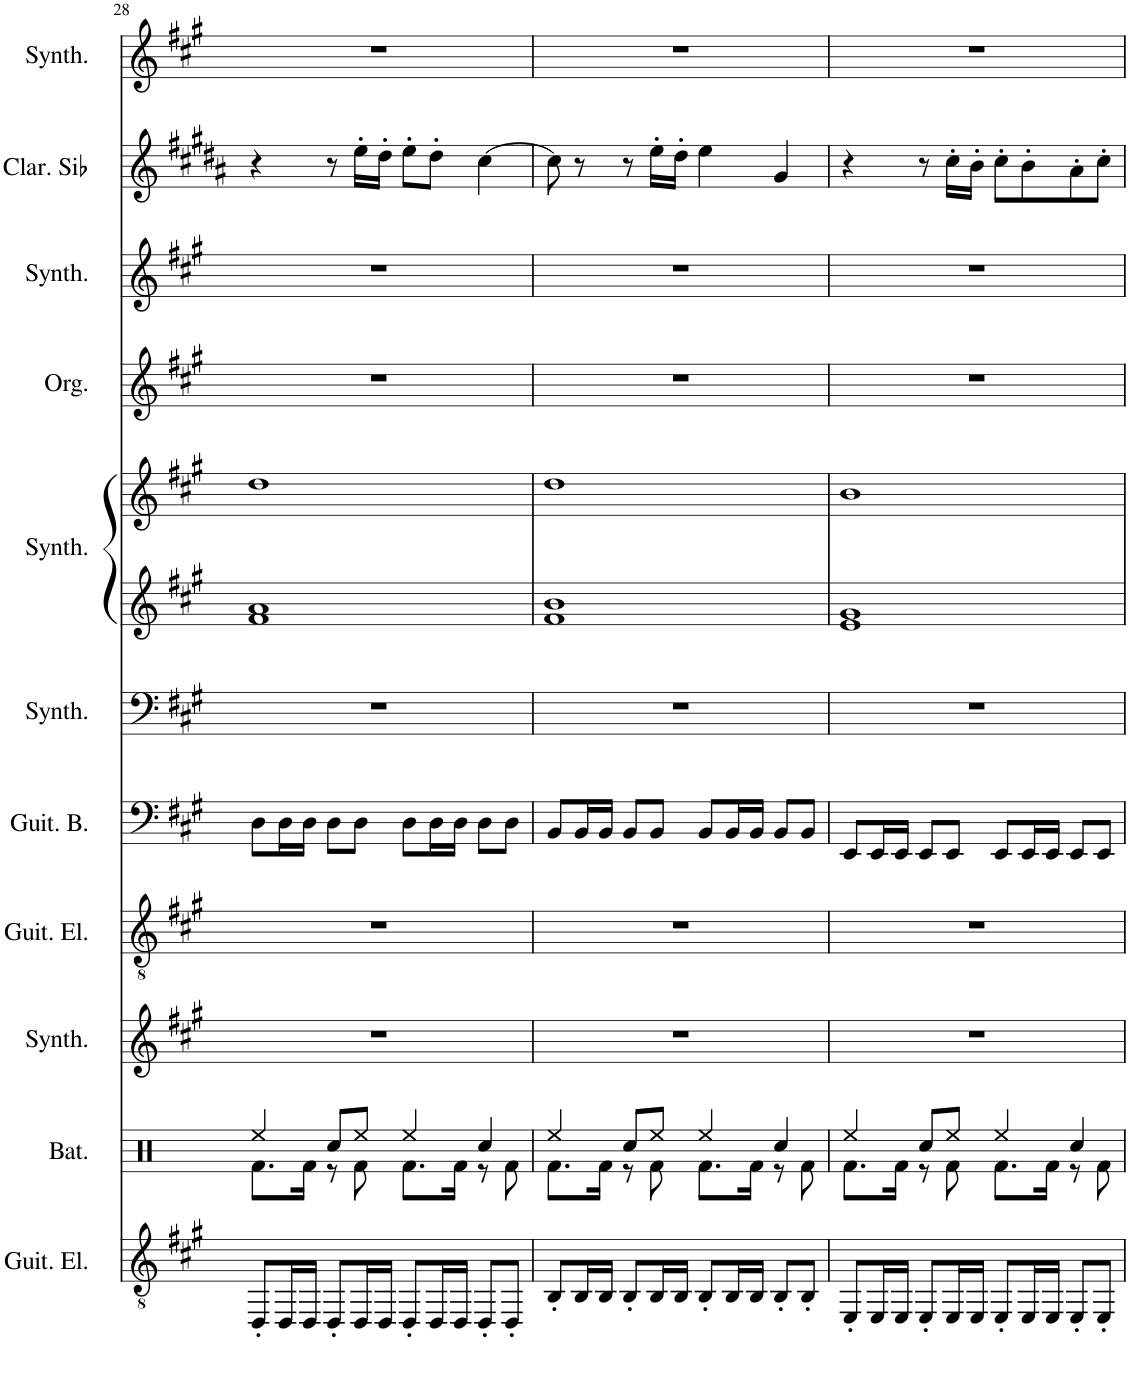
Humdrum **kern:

**kern	**kern	**kern	**kern	**kern	**kern	**kern	**kern	**kern	**kern	**kern	**kern
*part11	*part10	*part9	*part8	*part7	*part6	*part5	*part5	*part4	*part3	*part2	*part1
*staff12	*staff11	*staff10	*staff9	*staff8	*staff7	*staff6	*staff5	*staff4	*staff3	*staff2	*staff1
*I"Guitare électrique, Distortion Guitar	*I"Batterie, Drums	*I"Synthétiseur Pad, Pad 5 (bowed)	*I"Guitare électrique, Overdriven Guitar	*I"Guitare Basse, Electric Bass (pick)	*I"Synthétiseur Pad, Pad 3 (polysynth)	*I"Synthétiseur d'instruments à cordes, Synth Strings 1	*	*I"Orgue, Church Organ	*I"Synthétiseur de cuivres, Synth Brass 1	*I"Clarinette en Sib	*I"Synthétiseur de dents de scie, Lead 2 (sawtooth)
*I'Guit. El.	*I'Bat.	*I'Synth.	*I'Guit. El.	*I'Guit. B.	*I'Synth.	*I'Synth.	*	*I'Org.	*I'Synth.	*I'Clar. Sib	*I'Synth.
!!LO:PB:g=z
*clefGv2	*clefX	*clefG2	*clefGv2	*clefF4	*clefF4	*clefG2	*clefG2	*clefG2	*clefF4	*clefG2	*clefG2
*	*	*	*	*Trd7c12	*	*	*	*	*	*Trd1c2	*
*k[f#c#g#]	*k[]	*k[f#c#g#]	*k[f#c#g#]	*k[f#c#g#]	*k[f#c#g#]	*k[f#c#g#]	*k[f#c#g#]	*k[f#c#g#]	*k[f#c#g#]	*k[f#c#g#d#a#]	*k[f#c#g#]
*M4/4	*M4/4	*M4/4	*M4/4	*M4/4	*M4/4	*M4/4	*M4/4	*M4/4	*M4/4	*M4/4	*M4/4
=28	=28	=28	=28	=28	=28	=28	=28	=28	=28	=28	=28
*	*^	*	*	*	*	*	*	*	*	*	*
8DD'/L	4Ree/	8.Rf\L	1r	1r	8D\L	1r	1f# 1a	1dd	1r	1r	4r	1r
16DD/L	.	.	.	.	16D\L	.	.	.	.	.	.	.
16DD/JJ	.	16Rf\Jk	.	.	16D\JJ	.	.	.	.	.	.	.
8DD'/L	8Rcc/L	8r	.	.	8D\L	.	.	.	.	.	8r	.
16DD/L	8Ree/J	8Rf\	.	.	8D\J	.	.	.	.	.	16ee'\LL	.
16DD/JJ	.	.	.	.	.	.	.	.	.	.	16dd#'\JJ	.
8DD'/L	4Ree/	8.Rf\L	.	.	8D\L	.	.	.	.	.	8ee'\L	.
16DD/L	.	.	.	.	16D\L	.	.	.	.	.	8dd#'\J	.
16DD/JJ	.	16Rf\Jk	.	.	16D\JJ	.	.	.	.	.	.	.
8DD'/L	4Rcc/	8r	.	.	8D\L	.	.	.	.	.	[4cc#\	.
8DD'/J	.	8Rf\	.	.	8D\J	.	.	.	.	.	.	.
=29	=29	=29	=29	=29	=29	=29	=29	=29	=29	=29	=29	=29
8BB'/L	4Ree/	8.Rf\L	1r	1r	8BB/L	1r	1f# 1b	1dd	1r	1r	8cc#\]	1r
16BB/L	.	.	.	.	16BB/L	.	.	.	.	.	8r	.
16BB/JJ	.	16Rf\Jk	.	.	16BB/JJ	.	.	.	.	.	.	.
8BB'/L	8Rcc/L	8r	.	.	8BB/L	.	.	.	.	.	8r	.
16BB/L	8Ree/J	8Rf\	.	.	8BB/J	.	.	.	.	.	16ee'\LL	.
16BB/JJ	.	.	.	.	.	.	.	.	.	.	16dd#'\JJ	.
8BB'/L	4Ree/	8.Rf\L	.	.	8BB/L	.	.	.	.	.	4ee\	.
16BB/L	.	.	.	.	16BB/L	.	.	.	.	.	.	.
16BB/JJ	.	16Rf\Jk	.	.	16BB/JJ	.	.	.	.	.	.	.
8BB'/L	4Rcc/	8r	.	.	8BB/L	.	.	.	.	.	4g#/	.
8BB'/J	.	8Rf\	.	.	8BB/J	.	.	.	.	.	.	.
=30	=30	=30	=30	=30	=30	=30	=30	=30	=30	=30	=30	=30
8EE'/L	4Ree/	8.Rf\L	1r	1r	8EE/L	1r	1e 1g#	1b	1r	1r	4r	1r
16EE/L	.	.	.	.	16EE/L	.	.	.	.	.	.	.
16EE/JJ	.	16Rf\Jk	.	.	16EE/JJ	.	.	.	.	.	.	.
8EE'/L	8Rcc/L	8r	.	.	8EE/L	.	.	.	.	.	8r	.
16EE/L	8Ree/J	8Rf\	.	.	8EE/J	.	.	.	.	.	16cc#'\LL	.
16EE/JJ	.	.	.	.	.	.	.	.	.	.	16b'\JJ	.
8EE'/L	4Ree/	8.Rf\L	.	.	8EE/L	.	.	.	.	.	8cc#'\L	.
16EE/L	.	.	.	.	16EE/L	.	.	.	.	.	8b'\	.
16EE/JJ	.	16Rf\Jk	.	.	16EE/JJ	.	.	.	.	.	.	.
8EE'/L	4Rcc/	8r	.	.	8EE/L	.	.	.	.	.	8a#'\	.
8EE'/J	.	8Rf\	.	.	8EE/J	.	.	.	.	.	8cc#'\J	.
*	*v	*v	*	*	*	*	*	*	*	*	*	*
=	=	=	=	=	=	=	=	=	=	=	=
*-	*-	*-	*-	*-	*-	*-	*-	*-	*-	*-	*-
